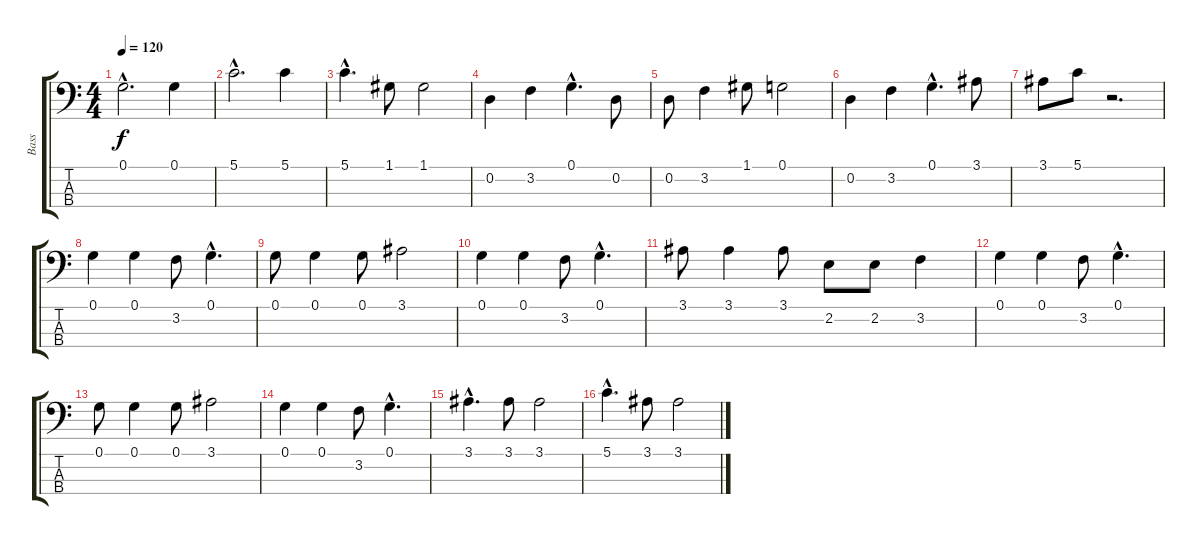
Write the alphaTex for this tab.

\track ("Bass" "Bass") {instrument electricbasspick}
\staff {score tabs}
\tuning (G2 D2 A1 E1) {hide}
\ts (4 4)
\tempo 120
\clef f4
\ks c
0.1{hac}.2{d dy f} 0.1.4 |
5.1{hac}.2{d} 5.1.4 |
5.1{hac}.4{d} 1.1.8 1.1.2 |
0.2.4 3.2.4 0.1{hac}.4{d} 0.2.8 |
0.2.8 3.2.4 1.1.8 0.1.2 |
0.2.4 3.2.4 0.1{hac}.4{d} 3.1.8 |
3.1.8 5.1.8 r.2{d} |
0.1.4 0.1.4 3.2.8 0.1{hac}.4{d} |
0.1.8 0.1.4 0.1.8 3.1.2 |
0.1.4 0.1.4 3.2.8 0.1{hac}.4{d} |
3.1.8 3.1.4 3.1.8 2.2.8 2.2.8 3.2.4 |
0.1.4 0.1.4 3.2.8 0.1{hac}.4{d} |
0.1.8 0.1.4 0.1.8 3.1.2 |
0.1.4 0.1.4 3.2.8 0.1{hac}.4{d} |
3.1{hac}.4{d} 3.1.8 3.1.2 |
5.1{hac}.4{d} 3.1.8 3.1.2
